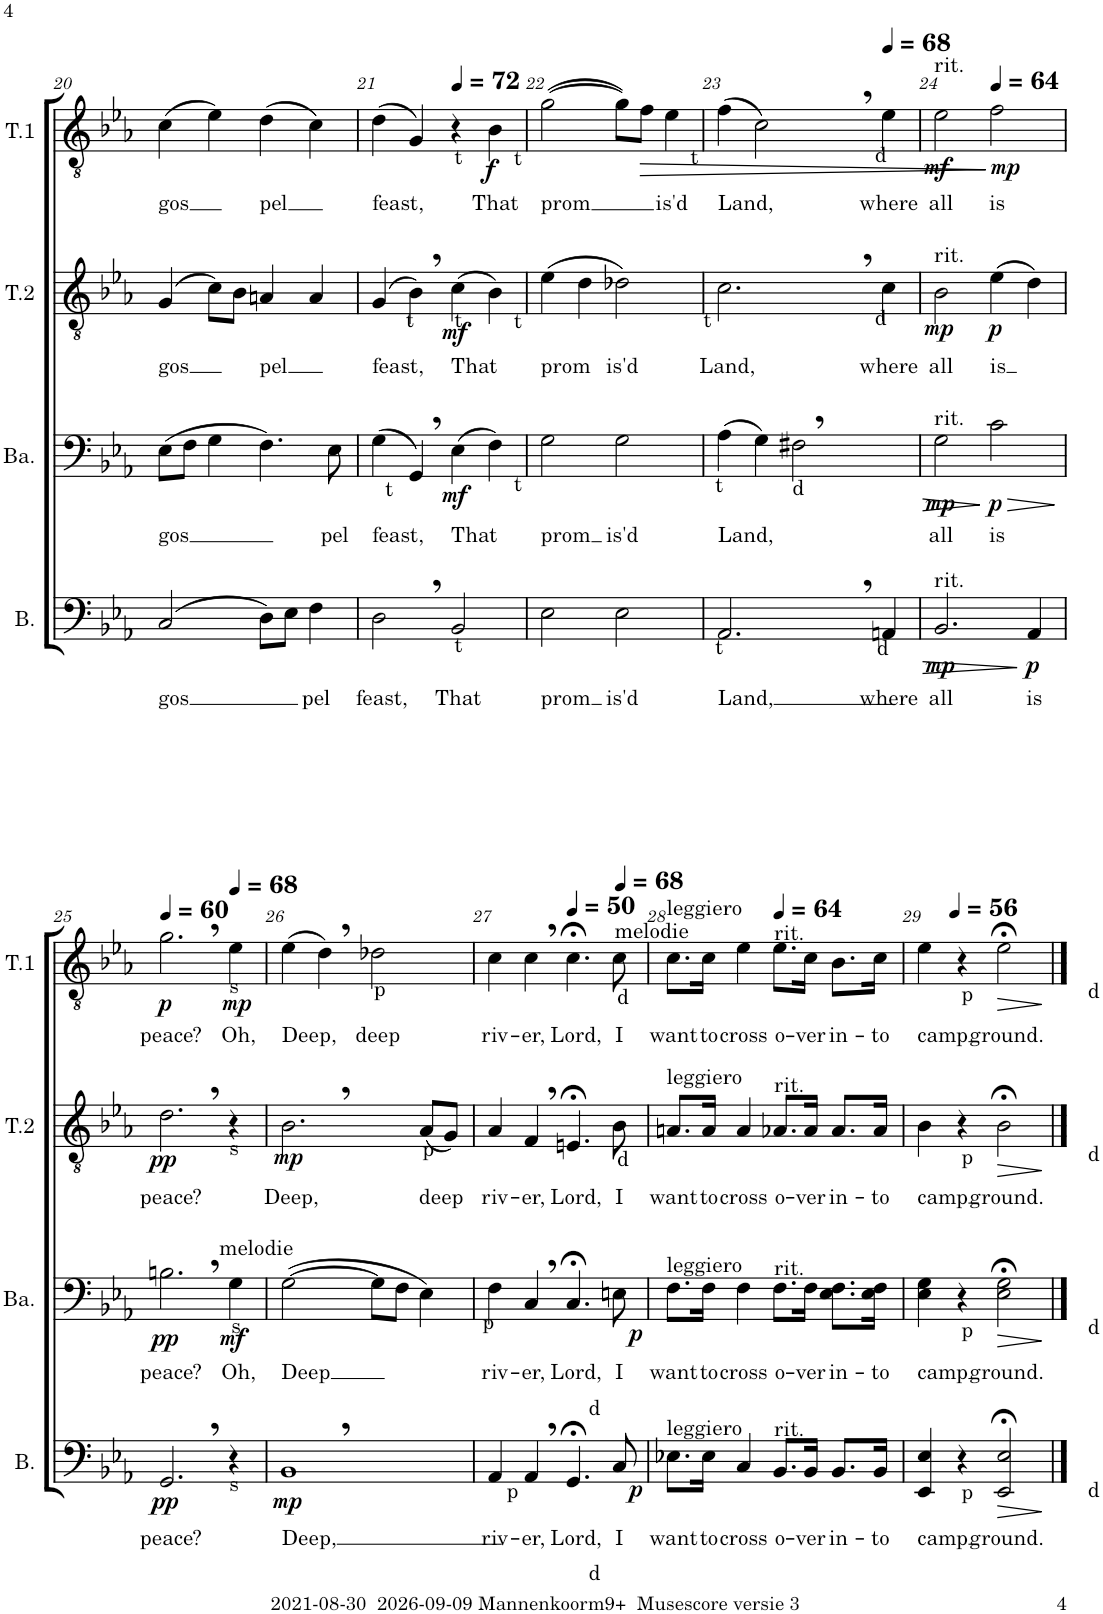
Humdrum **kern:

**kern	**text	**dynam	**kern	**text	**text	**dynam	**kern	**text	**dynam	**kern	**text	**dynam
*part4	*part4	*part4	*part3	*part3	*part3	*part3	*part2	*part2	*part2	*part1	*part1	*part1
*staff4	*staff4	*staff4	*staff3	*staff3	*staff3	*staff3	*staff2	*staff2	*staff2	*staff1	*staff1	*staff1
*I"Bas	*	*	*I"Bar.	*	*	*	*I"Ten.-2	*	*	*I"Ten.-1	*	*
*I'B.	*	*	*I'Ba.	*	*	*	*I'T.2	*	*	*I'T.1	*	*
!!LO:PB:g=z
*clefF4	*	*	*clefF4	*	*	*	*clefGv2	*	*	*clefGv2	*	*
*k[b-e-a-]	*	*	*k[b-e-a-]	*	*	*	*k[b-e-a-]	*	*	*k[b-e-a-]	*	*
*M4/4	*	*	*M4/4	*	*	*	*M4/4	*	*	*M4/4	*	*
*met(c)	*	*	*met(c)	*	*	*	*met(c)	*	*	*met(c)	*	*
=20	=20	=20	=20	=20	=20	=20	=20	=20	=20	=20	=20	=20
!	!LO:LY:b	!	!	!LO:LY:b	!	!	!	!LO:LY:b	!	!	!LO:LY:b	!
(2C/	gos	.	(8E-\L	gos	.	.	(4G/	gos	.	(4c\	gos	.
.	.	.	8F\J	.	.	.	.	.	.	.	.	.
.	.	.	4G\	.	.	.	8c\L)	.	.	4e-\)	.	.
.	.	.	.	.	.	.	8B-\J	.	.	.	.	.
!	!	!	!	!	!	!	!	!LO:LY:b	!	!	!LO:LY:b	!
8D\L)	.	.	4.F\)	.	.	.	4An/	pel	.	(4d\	pel	.
8E-\J	.	.	.	.	.	.	.	.	.	.	.	.
!	!LO:LY:b	!	!	!	!	!	!	!	!	!	!	!
4F\	pel	.	.	.	.	.	4A/	.	.	4c\)	.	.
!	!	!	!	!LO:LY:b	!	!	!	!	!	!	!	!
.	.	.	8E-\	pel	.	.	.	.	.	.	.	.
=21	=21	=21	=21	=21	=21	=21	=21	=21	=21	=21	=21	=21
!	!LO:LY:b	!	!	!LO:LY:b	!	!	!	!LO:LY:b	!	!	!LO:LY:b	!
2D,\	feast,	.	(4G\	feast,	.	.	(4G/	feast,	.	(4d\	feast,	.
!	!	!	!	!	!	!	!LO:TX:a:t=t	!	!	!	!	!
.	.	.	4GG,/)	.	.	.	4B-,\)	.	.	4G/)	.	.
*	*	*	*	*	*	*	*	*	*	*MM72	*	*
!	!	!	!	!	!	!	!	!	!	!LO:TX:a:t=t	!	!
!	!	!	!	!	!	!	!LO:TX:a:t=t	!	!	!	!	!
!	!	!	!LO:TX:b:t=t	!	!	!	!	!	!	!	!	!
!LO:TX:a:t=t	!	!	!	!	!	!	!	!	!	!	!	!
!	!LO:LY:b	!	!	!LO:LY:b	!	!LO:DY:b	!	!LO:LY:b	!LO:DY:b	!	!	!
2BB-/	That	.	(4E-\	That	.	mf	(4c\	That	mf	4r	.	.
!	!	!	!	!	!	!	!	!	!	!LO:TX:b:t=t	!	!
!	!	!	!	!	!	!	!LO:TX:b:t=t	!	!	!	!	!
!	!	!	!LO:TX:b:t=t	!	!	!	!	!	!	!	!	!
!	!	!	!	!	!	!	!	!	!	!	!LO:LY:b	!LO:DY:b
.	.	.	4F\)	.	.	.	4B-\)	.	.	4B-\	That	f
=22	=22	=22	=22	=22	=22	=22	=22	=22	=22	=22	=22	=22
!	!LO:LY:b	!	!	!LO:LY:b	!	!	!	!LO:LY:b	!	!	!LO:LY:b	!
2E-\	prom	.	2G\	prom	.	.	(4e-\	prom	.	([2g\	prom	.
.	.	.	.	.	.	.	4d\	.	.	.	.	.
!	!	!	!	!	!	!	!LO:TX:a:t=t	!	!	!	!	!
!	!	!	!LO:TX:b:t=t	!	!	!	!	!	!	!	!	!
!LO:TX:b:t=t	!	!	!	!	!	!	!	!	!	!	!	!
!	!LO:LY:b	!	!	!LO:LY:b	!	!	!	!LO:LY:b	!	!	!	!
2E-\	is'd	.	2G\	is'd	.	.	2d-X\)	is'd	.	8g\L])	.	.
.	.	.	.	.	.	.	.	.	.	8f\J	.	.
!	!	!	!	!	!	!	!	!	!	!LO:TX:a:t=t	!	!
!	!	!	!	!	!	!	!	!	!	!	!LO:LY:b	!
.	.	.	.	.	.	.	.	.	.	4e-\	is'd	.
=23	=23	=23	=23	=23	=23	=23	=23	=23	=23	=23	=23	=23
!	!LO:LY:b	!	!	!LO:LY:b	!	!	!	!LO:LY:b	!	!	!LO:LY:b	!
2.AA-,/	Land,	.	(4A-\	Land,	.	.	2.c,\	Land,	.	(4f\	Land,	.
.	.	.	4G\)	.	.	.	.	.	.	2c,\)	.	.
!	!	!	!LO:TX:b:t=d	!	!	!	!	!	!	!	!	!
.	.	.	2F#X\	.	.	.	.	.	.	.	.	.
*	*	*	*	*	*	*	*	*	*	*MM68	*	*
!	!	!	!	!	!	!	!	!	!	!LO:TX:a:t=d	!	!
!	!	!	!	!	!	!	!LO:TX:a:t=d	!	!	!	!	!
!LO:TX:b:t=d	!	!	!	!	!	!	!	!	!	!	!	!
!	!LO:LY:b	!	!	!	!	!	!	!LO:LY:b	!	!	!LO:LY:b	!
4AAn/	where	.	.	.	.	.	4c\	where	.	4e-\	where	.
=24	=24	=24	=24	=24	=24	=24	=24	=24	=24	=24	=24	=24
!	!	!	!	!	!	!	!	!	!	!LO:TX:a:t=rit.	!	!
!	!	!	!	!	!	!	!LO:TX:a:t=rit.	!	!	!	!	!
!	!	!	!LO:TX:a:t=rit.	!	!	!	!	!	!	!	!	!
!LO:TX:a:t=rit.	!	!	!	!	!	!	!	!	!	!	!	!
!	!LO:LY:b	!LO:HP:b	!	!LO:LY:b	!	!LO:HP:b	!	!LO:LY:b	!	!	!LO:LY:b	!LO:HP:b
!	!	!LO:DY:n=1:b	!	!	!	!LO:DY:n=1:b	!	!	!LO:DY:b	!	!	!LO:DY:n=1:b
2.BB-/	all	> mp	2G\	all	.	> mp	2B-\	all	mp	2e-\	all	> mf
*	*	*	*	*	*	*	*	*	*	*MM64	*	*
!	!	!	!	!LO:LY:b	!	!LO:HP:n=1:b	!	!LO:LY:b	!	!	!LO:LY:b	!
!	!	!	!	!	!	!LO:DY:n=2:b	!	!	!LO:DY:b	!	!	!LO:DY:n=2:b
.	.	.	2c\	is	.	] > p	(4e-\	is	p	2f\	is	] mp
!	!LO:LY:b	!LO:DY:n=2:b	!	!	!	!	!	!	!	!	!	!
4AA-/	is	] p	.	.	.	.	4d\)	.	.	.	.	.
.	.	.	.	.	.	]	.	.	.	.	.	.
!!LO:LB:g=z
=25	=25	=25	=25	=25	=25	=25	=25	=25	=25	=25	=25	=25
*	*	*	*	*	*	*	*	*	*	*MM60	*	*
!	!LO:LY:b	!LO:DY:b	!	!LO:LY:b	!	!LO:DY:b	!	!LO:LY:b	!LO:DY:b	!	!LO:LY:b	!LO:DY:b
2.GG,/	peace?	pp	2.Bn,\	peace?	.	pp	2.d,\	peace?	pp	2.g,\	peace?	p
*	*	*	*	*	*	*	*	*	*	*MM68	*	*
!	!	!	!	!	!	!	!	!	!	!LO:TX:a:t=s	!	!
!	!	!	!	!	!	!	!LO:TX:a:t=s	!	!	!	!	!
!	!	!	!LO:TX:b:t=s	!	!	!	!	!	!	!	!	!
!LO:TX:a:t=s	!	!	!	!	!	!	!	!	!	!	!	!
!	!	!	!	!LO:LY:b	!LO:LY:a	!LO:DY:b	!	!	!	!	!LO:LY:b	!LO:DY:b
4r	.	.	4G\	Oh,	melodie	mf	4r	.	.	4e-\	Oh,	mp
=26	=26	=26	=26	=26	=26	=26	=26	=26	=26	=26	=26	=26
!LO:TX:b:t=p	!	!	!	!	!	!	!	!	!	!	!	!
!	!LO:LY:b	!LO:DY:b	!	!LO:LY:b	!	!	!	!LO:LY:b	!LO:DY:b	!	!LO:LY:b	!
1BB-	Deep,	mp	([2G\	Deep	.	.	2.B-\	Deep,	mp	(4e-\	Deep,	.
.	.	.	.	.	.	.	.	.	.	4d,\)	.	.
!	!	!	!	!	!	!	!	!	!	!LO:TX:b:t=p	!	!
!	!	!	!LO:TX:b:t=p	!	!	!	!	!	!	!	!	!
!	!	!	!	!	!	!	!	!	!	!	!LO:LY:b	!
.	.	.	8G\L]	.	.	.	.	.	.	2d-X\	deep	.
.	.	.	8F\J	.	.	.	.	.	.	.	.	.
!	!	!	!	!	!	!	!LO:TX:a:t=p	!	!	!	!	!
!	!	!	!	!	!	!	!	!LO:LY:b	!	!	!	!
.	.	.	4E-\)	.	.	.	(8A-/L	deep	.	.	.	.
.	.	.	.	.	.	.	8G/J)	.	.	.	.	.
=27	=27	=27	=27	=27	=27	=27	=27	=27	=27	=27	=27	=27
!	!LO:LY:b	!	!	!LO:LY:b	!	!	!	!LO:LY:b	!	!	!LO:LY:b	!
4AA-/	riv-	.	4F\	riv-	.	.	4A-/	riv-	.	4c\	riv-	.
!	!LO:LY:b	!	!	!LO:LY:b	!	!	!	!LO:LY:b	!	!	!LO:LY:b	!
4AA-,/	-er,	.	4C,/	-er,	.	.	4F,/	-er,	.	4c,\	-er,	.
*	*	*	*	*	*	*	*	*	*	*MM50	*	*
!	!LO:LY:b	!	!	!LO:LY:b	!	!	!	!LO:LY:b	!	!	!LO:LY:b	!
4.GG;</	Lord,	.	4.C;</	Lord,	.	.	4.En;</	Lord,	.	4.c;<\	Lord,	.
*	*	*	*	*	*	*	*	*	*	*MM68	*	*
!	!	!	!	!	!	!	!	!	!	!LO:TX:a:t=melodie	!	!
!	!	!	!	!	!	!	!	!	!	!LO:TX:a:t=leggiero	!	!
!	!	!	!	!	!	!	!	!	!	!LO:TX:b:t=d	!	!
!	!	!	!	!	!	!	!LO:TX:a:t=leggiero	!	!	!	!	!
!	!	!	!	!	!	!	!LO:TX:b:t=d	!	!	!	!	!
!	!	!	!LO:TX:a:t=leggiero	!	!	!	!	!	!	!	!	!
!	!	!	!LO:TX:b:t=d	!	!	!	!	!	!	!	!	!
!LO:TX:a:t=leggiero	!	!	!	!	!	!	!	!	!	!	!	!
!LO:TX:b:t=d	!	!	!	!	!	!	!	!	!	!	!	!
!	!LO:LY:b	!LO:DY:b	!	!LO:LY:b	!	!LO:DY:b	!	!LO:LY:b	!	!	!LO:LY:b	!
8C/	I	p	8En\	I	.	p	8B-\	I	.	8c\	I	.
=28	=28	=28	=28	=28	=28	=28	=28	=28	=28	=28	=28	=28
!	!LO:LY:b	!	!	!LO:LY:b	!	!	!	!LO:LY:b	!	!	!LO:LY:b	!
8.E-X\L	want	.	8.F\L	want	.	.	8.An/L	want	.	8.c\L	want	.
!	!LO:LY:b	!	!	!LO:LY:b	!	!	!	!LO:LY:b	!	!	!LO:LY:b	!
16E-\Jk	to	.	16F\Jk	to	.	.	16A/Jk	to	.	16c\Jk	to	.
!	!LO:LY:b	!	!	!LO:LY:b	!	!	!	!LO:LY:b	!	!	!LO:LY:b	!
4C/	cross	.	4F\	cross	.	.	4A/	cross	.	4e-\	cross	.
*	*	*	*	*	*	*	*	*	*	*MM64	*	*
!	!	!	!	!	!	!	!	!	!	!LO:TX:a:t=rit.	!	!
!	!	!	!	!	!	!	!LO:TX:a:t=rit.	!	!	!	!	!
!	!	!	!LO:TX:a:t=rit.	!	!	!	!	!	!	!	!	!
!LO:TX:a:t=rit.	!	!	!	!	!	!	!	!	!	!	!	!
!	!LO:LY:b	!	!	!LO:LY:b	!	!	!	!LO:LY:b	!	!	!LO:LY:b	!
8.BB-/L	o-	.	8.F\L	o-	.	.	8.A-X/L	o-	.	8.e-\L	o-	.
!	!LO:LY:b	!	!	!LO:LY:b	!	!	!	!LO:LY:b	!	!	!LO:LY:b	!
16BB-/Jk	-ver	.	16F\Jk	-ver	.	.	16A-/Jk	-ver	.	16c\Jk	-ver	.
!	!LO:LY:b	!	!	!LO:LY:b	!	!	!	!LO:LY:b	!	!	!LO:LY:b	!
8.BB-/L	in-	.	8.E-\ 8.F\L	in-	.	.	8.A-/L	in-	.	8.B-\L	in-	.
!	!LO:LY:b	!	!	!LO:LY:b	!	!	!	!LO:LY:b	!	!	!LO:LY:b	!
16BB-/Jk	-to	.	16E-\ 16F\Jk	-to	.	.	16A-/Jk	-to	.	16c\Jk	-to	.
=29	=29	=29	=29	=29	=29	=29	=29	=29	=29	=29	=29	=29
!	!LO:LY:b	!	!	!LO:LY:b	!	!	!	!LO:LY:b	!	!	!LO:LY:b	!
4EE-/ 4E-/	camp	.	4E-\ 4G\	camp	.	.	4B-\	camp	.	4e-\	camp	.
*	*	*	*	*	*	*	*	*	*	*MM56	*	*
!	!	!	!	!	!	!	!	!	!	!LO:TX:b:t=p	!	!
!	!	!	!	!	!	!	!LO:TX:b:t=p	!	!	!	!	!
!	!	!	!LO:TX:b:t=p	!	!	!	!	!	!	!	!	!
!LO:TX:b:t=p	!	!	!	!	!	!	!	!	!	!	!	!
4r	.	.	4r	.	.	.	4r	.	.	4r	.	.
!	!	!	!	!	!	!	!	!	!	!LO:TX:a:t=d	!	!
!	!	!	!	!	!	!	!LO:TX:a:t=d	!	!	!	!	!
!	!	!	!LO:TX:a:t=d	!	!	!	!	!	!	!	!	!
!LO:TX:a:t=d	!	!	!	!	!	!	!	!	!	!	!	!
!	!LO:LY:b	!LO:HP:b	!	!LO:LY:b	!	!LO:HP:b	!	!LO:LY:b	!LO:HP:b	!	!LO:LY:b	!LO:HP:b
2EE-/;< 2E-/;<	ground.	>	2E-\;< 2G\;<	ground.	.	>	2B-;<\	ground.	>	2e-;<\	ground.	>
.	.	]	.	.	.	]	.	.	]	.	.	]
==	==	==	==	==	==	==	==	==	==	==	==	==
*-	*-	*-	*-	*-	*-	*-	*-	*-	*-	*-	*-	*-
